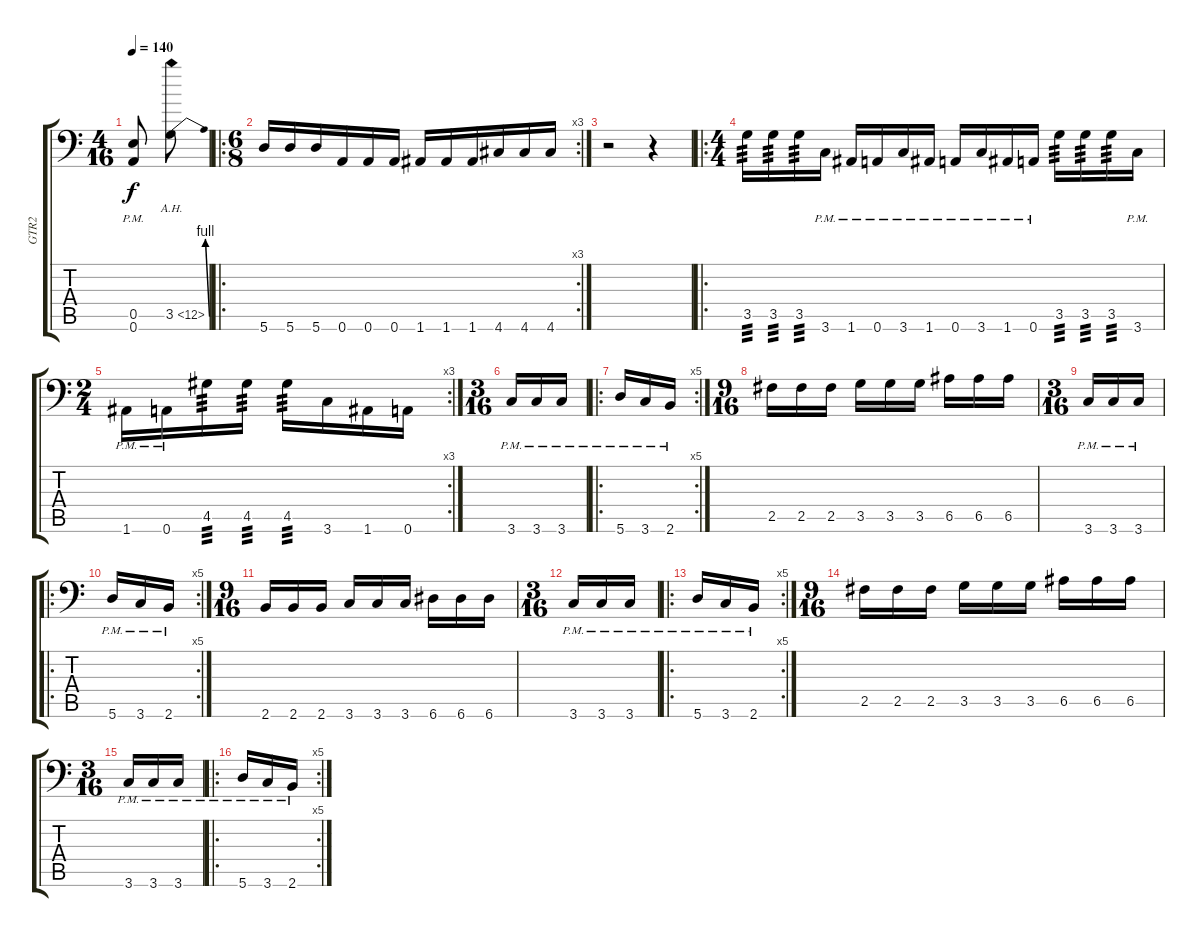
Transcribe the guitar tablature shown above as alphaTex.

\track ("GTR2" "GTR2") {instrument distortionguitar}
\staff {score tabs}
\tuning (B3 Gb3 D3 A2 E2 A1) {hide}
\ts (4 16)
\tempo 140
\clef f4
\ks c
(0.5{pm} 0.6{pm}).8{dy f} 3.5{be (bend 0 0 60 4) ah 9}.8 |
\ro
\rc 3
\ts (6 8)
5.6.16 5.6.16 5.6.16 0.6.16 0.6.16 0.6.16 1.6.16 1.6.16 1.6.16 4.6.16 4.6.16 4.6.16 |
r.2 r.4 |
\ro
\ts (4 4)
3.5.16{tp 3} 3.5.16{tp 3} 3.5.16{tp 3} 3.6{pm}.16 1.6{pm}.16 0.6{pm}.16 3.6{pm}.16 1.6{pm}.16 0.6{pm}.16 3.6{pm}.16 1.6{pm}.16 0.6{pm}.16 3.5.16{tp 3} 3.5.16{tp 3} 3.5.16{tp 3} 3.6{pm}.16 |
\rc 3
\ts (2 4)
1.6{pm}.16 0.6{pm}.16 4.5.16{tp 3} 4.5.16{tp 3} 4.5.16{tp 3} 3.6.16 1.6.16 0.6.16 |
\ts (3 16)
3.6{pm}.16 3.6{pm}.16 3.6{pm}.16 |
\ro
\rc 5
5.6{pm}.16 3.6{pm}.16 2.6{pm}.16 |
\ts (9 16)
2.5.16 2.5.16 2.5.16 3.5.16 3.5.16 3.5.16 6.5.16 6.5.16 6.5.16 |
\ts (3 16)
3.6{pm}.16 3.6{pm}.16 3.6{pm}.16 |
\ro
\rc 5
5.6{pm}.16 3.6{pm}.16 2.6{pm}.16 |
\ts (9 16)
2.6.16 2.6.16 2.6.16 3.6.16 3.6.16 3.6.16 6.6.16 6.6.16 6.6.16 |
\ts (3 16)
3.6{pm}.16 3.6{pm}.16 3.6{pm}.16 |
\ro
\rc 5
5.6{pm}.16 3.6{pm}.16 2.6{pm}.16 |
\ts (9 16)
2.5.16 2.5.16 2.5.16 3.5.16 3.5.16 3.5.16 6.5.16 6.5.16 6.5.16 |
\ts (3 16)
3.6{pm}.16 3.6{pm}.16 3.6{pm}.16 |
\ro
\rc 5
5.6{pm}.16 3.6{pm}.16 2.6{pm}.16
